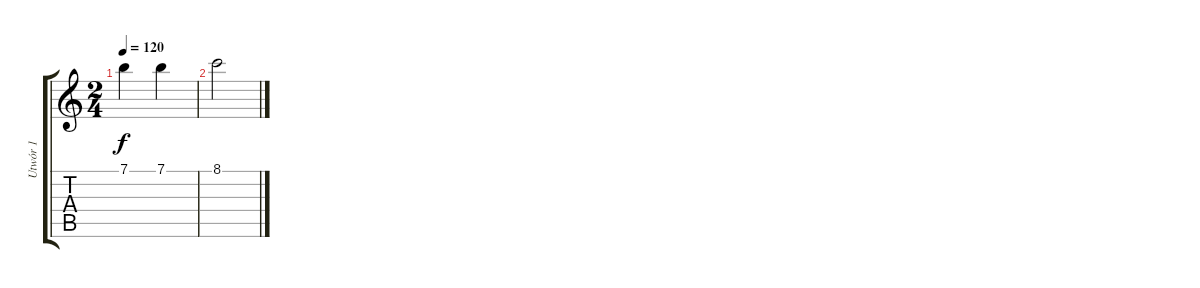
\track ("Utwór 1" "Utwór 1") {instrument acousticguitarsteel}
\staff {score tabs}
\tuning (E4 B3 G3 D3 A2 E2) {hide}
\ts (2 4)
\tempo 120
\clef g2
\ks c
7.1.4{dy f} 7.1.4 |
8.1.2
